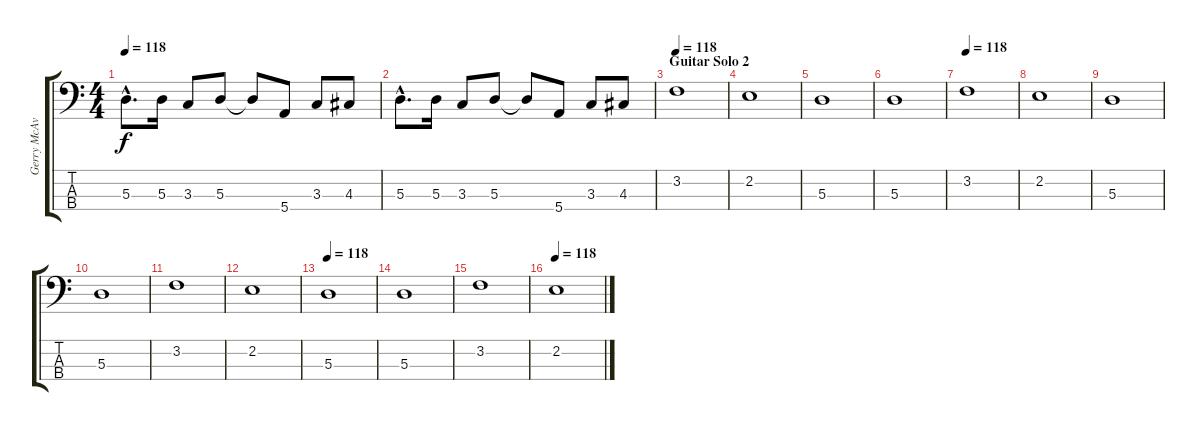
\track ("Gerry McAvoy" "Gerry McAv") {instrument electricbasspick}
\staff {score tabs}
\tuning (G2 D2 A1 E1) {hide}
\ts (4 4)
\tempo 118
\clef f4
\ks c
5.3{hac}.8{d dy f} 5.3.16 3.3.8 5.3.8 5.3{t}.8 5.4.8 3.3.8 4.3.8 |
5.3{hac}.8{d volume 6} 5.3.16 3.3.8 5.3.8 5.3{t}.8 5.4.8 3.3.8 4.3.8 |
\section ("" "Guitar Solo 2")
\tempo 118
3.2.1 |
2.2.1 |
5.3.1 |
5.3.1 |
\tempo 118
3.2.1 |
2.2.1 |
5.3.1 |
5.3.1 |
3.2.1 |
2.2.1 |
\tempo 118
5.3.1 |
5.3.1 |
3.2.1 |
\tempo 118
2.2.1
